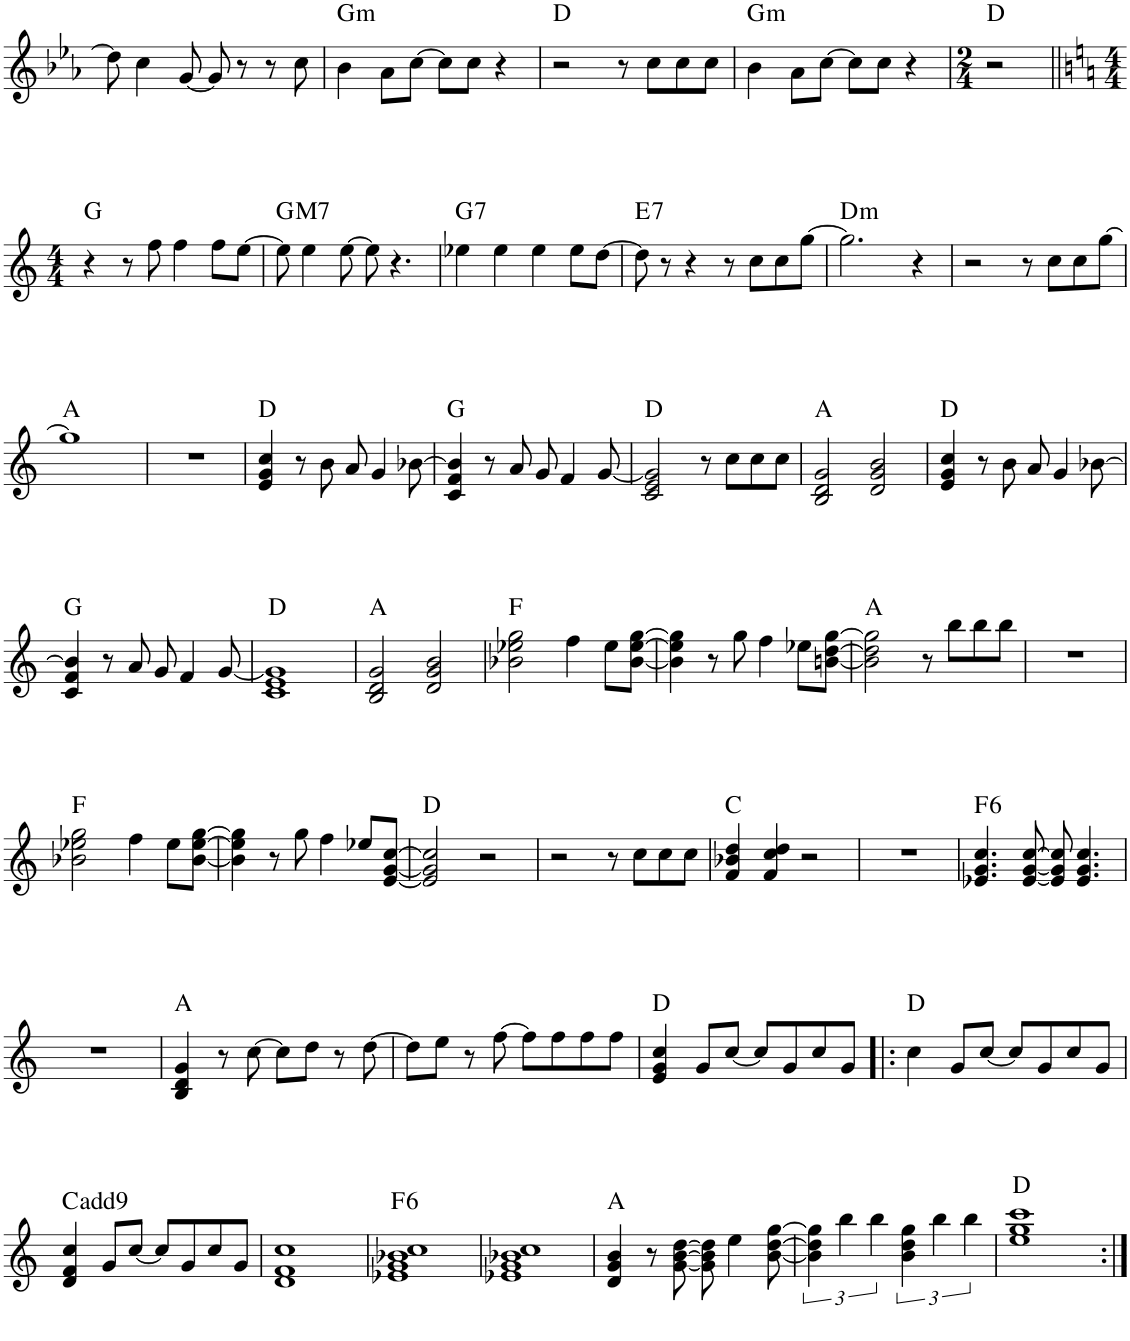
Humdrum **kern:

**kern	**harte
*part1	*part1
*staff1	*
*I"Piano	*
*I'Pno.	*
!!LO:PB:g=z
*clefG2	*
*k[b-e-a-]	*
*M4/4	*
=111	=111
8dd\]	.
4cc\	.
[8g/	.
8g/]	.
8r	.
8r	.
8cc\	.
=112	=112
!	!LO:H:kt=m
4b-\	G:min
8a-\L	.
[8cc\J	.
8cc\L]	.
8cc\J	.
4r	.
=113	=113
2r	D:maj
8r	.
8cc\L	.
8cc\	.
8cc\J	.
=114	=114
!	!LO:H:kt=m
4b-\	G:min
8a-\L	.
[8cc\J	.
8cc\L]	.
8cc\J	.
4r	.
=115	=115
*M2/4	*
2r	D:maj
!!LO:LB:g=z
=116||	=116||
*k[]	*
*M4/4	*
4r	G:maj
8r	.
8ff\	.
4ff\	.
8ff\L	.
[8ee\J	.
=117	=117
!	!LO:H:kt=M7
8ee\]	G:maj7
4ee\	.
[8ee\	.
8ee\]	.
4.r	.
=118	=118
!	!LO:H:kt=7
4ee-X\	G:7
4ee-\	.
4ee-\	.
8ee-\L	.
[8dd\J	.
=119	=119
!	!LO:H:kt=7
8dd\]	E:7
8r	.
4r	.
8r	.
8cc\L	.
8cc\	.
[8gg\J	.
=120	=120
!	!LO:H:kt=m
2.gg\]	D:min
4r	.
=121	=121
2r	.
8r	.
8cc\L	.
8cc\	.
[8gg\J	.
!!LO:LB:g=z
=122	=122
*k[]	*
1gg]	A:maj
=123	=123
*k[]	*
1r	.
=124	=124
*k[]	*
4e/ 4g/ 4cc/	D:maj
8r	.
8b\	.
8a/	.
4g/	.
[8b-X\	.
=125	=125
4c/ 4f/ 4b-/]	G:maj
8r	.
8a/	.
8g/	.
4f/	.
[8g/	.
=126	=126
2c/ 2e/ 2g/]	D:maj
8r	.
8cc\L	.
8cc\	.
8cc\J	.
=127	=127
2B/ 2d/ 2g/	A:maj
2d/ 2g/ 2b/	.
=128	=128
4e/ 4g/ 4cc/	D:maj
8r	.
8b\	.
8a/	.
4g/	.
[8b-X\	.
!!LO:LB:g=z
=129	=129
4c/ 4f/ 4b-/]	G:maj
8r	.
8a/	.
8g/	.
4f/	.
[8g/	.
=130	=130
1c 1e 1g]	D:maj
=131	=131
2B/ 2d/ 2g/	A:maj
2d/ 2g/ 2b/	.
=132	=132
*k[]	*
2b-X\ 2ee-X\ 2gg\	F:maj
4ff\	.
8ee-\L	.
[8b-\ [8ee-\ [8gg\J	.
=133	=133
4b-\] 4ee-\] 4gg\]	.
8r	.
8gg\	.
4ff\	.
8ee-X\L	.
[8bn\ [8dd\ [8gg\J	.
=134	=134
2b\] 2dd\] 2gg\]	A:maj
8r	.
8bb\L	.
8bb\	.
8bb\J	.
=135	=135
1r	.
!!LO:LB:g=z
=136	=136
2b-X\ 2ee-X\ 2gg\	F:maj
4ff\	.
8ee-\L	.
[8b-\ [8ee-\ [8gg\J	.
=137	=137
4b-\] 4ee-\] 4gg\]	.
8r	.
8gg\	.
4ff\	.
8ee-X/L	.
[8e/ [8g/ [8cc/J	.
=138	=138
2e/] 2g/] 2cc/]	D:maj
2r	.
=139	=139
2r	.
8r	.
8cc\L	.
8cc\	.
8cc\J	.
=140	=140
4f/ 4b-X/ 4dd/	C:maj
4f/ 4cc/ 4dd/	.
2r	.
=141	=141
1r	.
=142	=142
!	!LO:H:kt=6
4.e-X/ 4.g/ 4.cc/	F:maj6
[8e-/ [8g/ [8cc/	.
8e-/] 8g/] 8cc/]	.
4.e-/ 4.g/ 4.cc/	.
!!LO:LB:g=z
=143	=143
1r	.
=144	=144
*k[]	*
4B/ 4d/ 4g/	A:maj
8r	.
[8cc\	.
8cc\L]	.
8dd\J	.
8r	.
[8dd\	.
=145	=145
8dd\L]	.
8ee\J	.
8r	.
[8ff\	.
8ff\L]	.
8ff\	.
8ff\	.
8ff\J	.
=146	=146
4e/ 4g/ 4cc/	D:maj
8g/L	.
[8cc/J	.
8cc/L]	.
8g/	.
8cc/	.
8g/J	.
=147!|:	=147!|:
4cc\	D:maj
8g/L	.
[8cc/J	.
8cc/L]	.
8g/	.
8cc/	.
8g/J	.
!!LO:LB:g=z
=148	=148
4d/ 4f/ 4cc/	C:maj(9)
8g/L	.
[8cc/J	.
8cc/L]	.
8g/	.
8cc/	.
8g/J	.
=149	=149
1d 1f 1cc	.
=150	=150
*k[]	*
!	!LO:H:kt=6
1e-X 1g 1b-X 1cc	F:maj6
=151	=151
1e-X 1g 1b-X 1cc	.
=152	=152
4d/ 4g/ 4b/	A:maj
8r	.
[8g\ [8b\ [8dd\	.
8g\] 8b\] 8dd\]	.
4ee\	.
[8b\ [8dd\ [8gg\	.
=153	=153
6b\] 6dd\] 6gg\]	.
6bb\	.
6bb\	.
6b\ 6dd\ 6gg\	.
6bb\	.
6bb\	.
=154	=154
1ee 1gg 1ccc	D:maj
=:|!	=:|!
*-	*-
